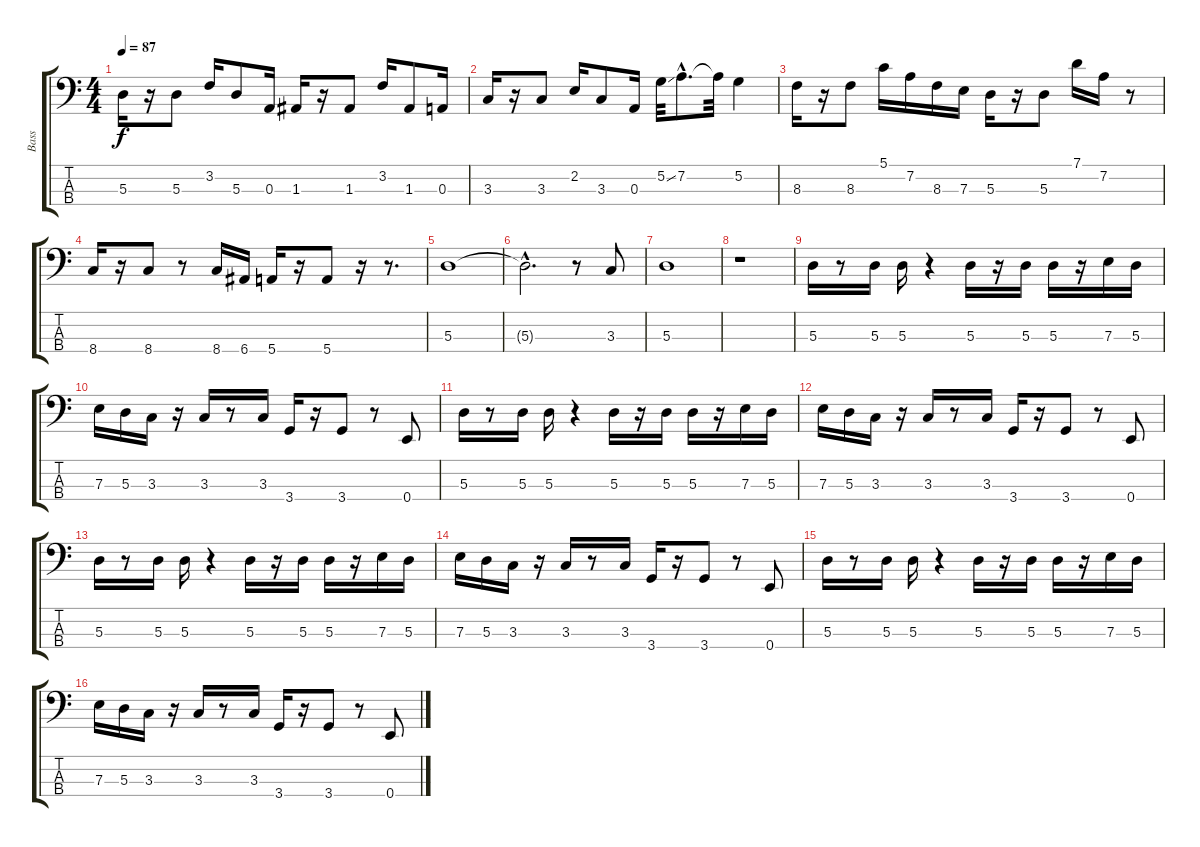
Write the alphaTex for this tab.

\track ("Bass" "Bass") {instrument electricbassfinger}
\staff {score tabs}
\tuning (G2 D2 A1 E1) {hide}
\ts (4 4)
\tempo 87
\clef f4
\ks c
5.3.16{dy f} r.16 5.3.8 3.2.16 5.3.8 0.3.16 1.3.16 r.16 1.3.8 3.2.16 1.3.8 0.3.16 |
3.3.16 r.16 3.3.8 2.2.16 3.3.8 0.3.16 5.2{ss}.32 7.2{hac}.8{d} 7.2{t}.32 5.2.4 |
8.3.16 r.16 8.3.8 5.1.16 7.2.16 8.3.16 7.3.16 5.3.16 r.16 5.3.8 7.1.16 7.2.16 r.8 |
8.4.16 r.16 8.4.8 r.8 8.4.16 6.4.16 5.4.16 r.16 5.4.8 r.16 r.8{d} |
5.3.1 |
5.3{hac t}.2{d} r.8 3.3.8 |
5.3.1 |
r.1 |
5.3.16 r.8 5.3.16 5.3.16 r.4 5.3.16 r.16 5.3.16 5.3.16 r.16 7.3.16 5.3.16 |
7.3.16 5.3.16 3.3.16 r.16 3.3.16 r.8 3.3.16 3.4.16 r.16 3.4.8 r.8 0.4.8 |
5.3.16 r.8 5.3.16 5.3.16 r.4 5.3.16 r.16 5.3.16 5.3.16 r.16 7.3.16 5.3.16 |
7.3.16 5.3.16 3.3.16 r.16 3.3.16 r.8 3.3.16 3.4.16 r.16 3.4.8 r.8 0.4.8 |
5.3.16 r.8 5.3.16 5.3.16 r.4 5.3.16 r.16 5.3.16 5.3.16 r.16 7.3.16 5.3.16 |
7.3.16 5.3.16 3.3.16 r.16 3.3.16 r.8 3.3.16 3.4.16 r.16 3.4.8 r.8 0.4.8 |
5.3.16 r.8 5.3.16 5.3.16 r.4 5.3.16 r.16 5.3.16 5.3.16 r.16 7.3.16 5.3.16 |
7.3.16 5.3.16 3.3.16 r.16 3.3.16 r.8 3.3.16 3.4.16 r.16 3.4.8 r.8 0.4.8
